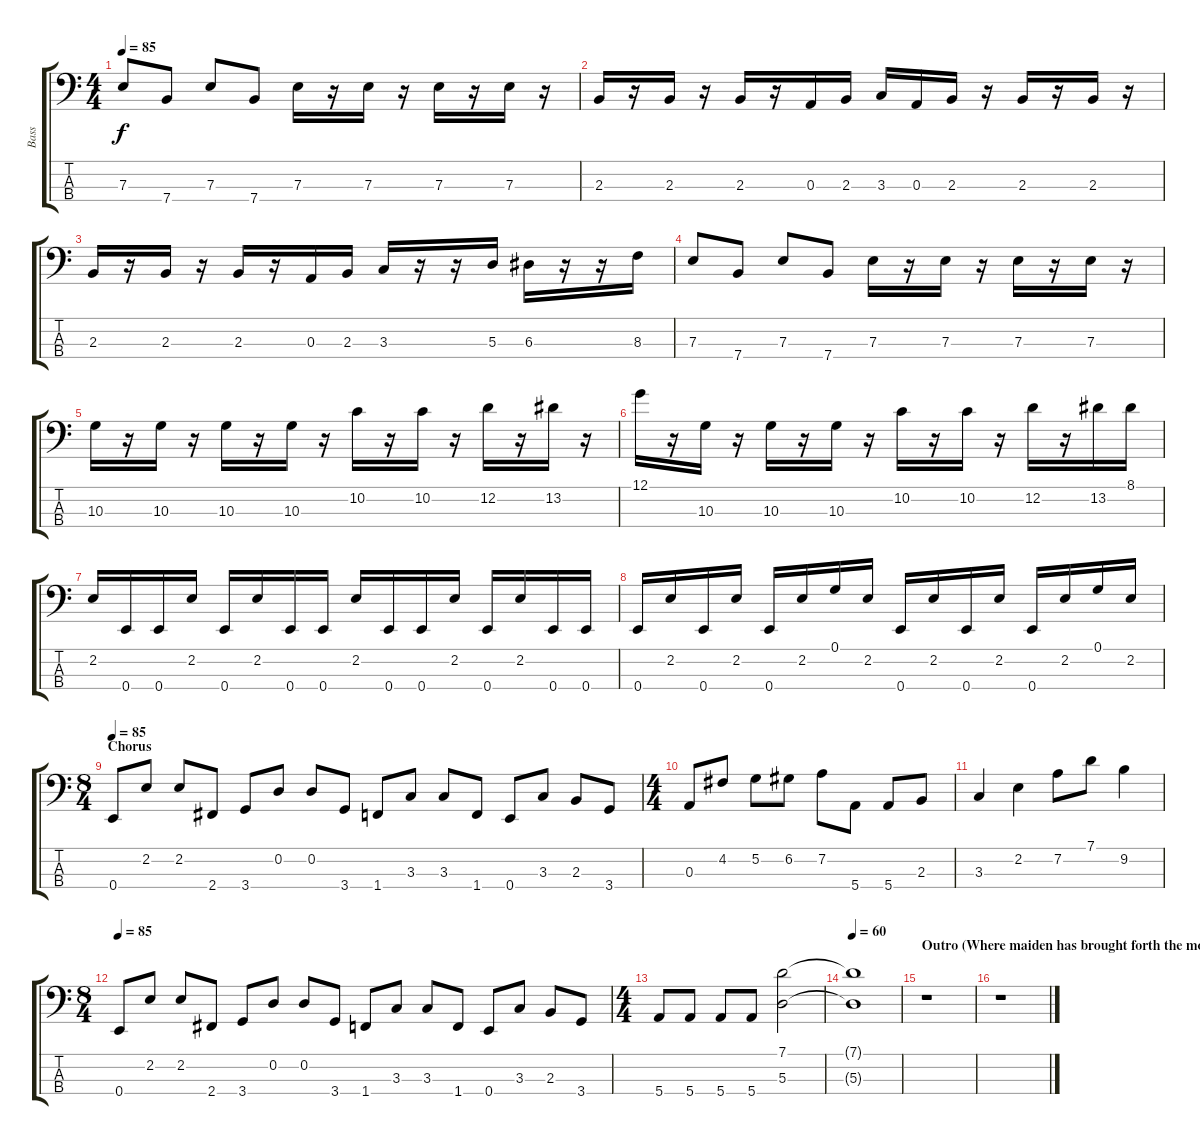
\track ("Bass" "Bass") {instrument electricbassfinger}
\staff {score tabs}
\tuning (G2 D2 A1 E1) {hide}
\ts (4 4)
\tempo 85
\clef f4
\ks c
7.3.8{dy f} 7.4.8 7.3.8 7.4.8 7.3.16 r.16 7.3.16 r.16 7.3.16 r.16 7.3.16 r.16 |
2.3.16 r.16 2.3.16 r.16 2.3.16 r.16 0.3.16 2.3.16 3.3.16 0.3.16 2.3.16 r.16 2.3.16 r.16 2.3.16 r.16 |
2.3.16 r.16 2.3.16 r.16 2.3.16 r.16 0.3.16 2.3.16 3.3.16 r.16 r.16 5.3.16 6.3.16 r.16 r.16 8.3.16 |
7.3.8 7.4.8 7.3.8 7.4.8 7.3.16 r.16 7.3.16 r.16 7.3.16 r.16 7.3.16 r.16 |
10.3.16 r.16 10.3.16 r.16 10.3.16 r.16 10.3.16 r.16 10.2.16 r.16 10.2.16 r.16 12.2.16 r.16 13.2.16 r.16 |
12.1.16 r.16 10.3.16 r.16 10.3.16 r.16 10.3.16 r.16 10.2.16 r.16 10.2.16 r.16 12.2.16 r.16 13.2.16 8.1.16 |
2.2.16 0.4.16 0.4.16 2.2.16 0.4.16 2.2.16 0.4.16 0.4.16 2.2.16 0.4.16 0.4.16 2.2.16 0.4.16 2.2.16 0.4.16 0.4.16 |
0.4.16 2.2.16 0.4.16 2.2.16 0.4.16 2.2.16 0.1.16 2.2.16 0.4.16 2.2.16 0.4.16 2.2.16 0.4.16 2.2.16 0.1.16 2.2.16 |
\ts (8 4)
\section ("" "Chorus")
\tempo 85
0.4.8 2.2.8 2.2.8 2.4.8 3.4.8 0.2.8 0.2.8 3.4.8 1.4.8 3.3.8 3.3.8 1.4.8 0.4.8 3.3.8 2.3.8 3.4.8 |
\ts (4 4)
0.3.8 4.2.8 5.2.8 6.2.8 7.2.8 5.4.8 5.4.8 2.3.8 |
3.3.4 2.2.4 7.2.8 7.1.8 9.2.4 |
\ts (8 4)
\tempo 85
0.4.8 2.2.8 2.2.8 2.4.8 3.4.8 0.2.8 0.2.8 3.4.8 1.4.8 3.3.8 3.3.8 1.4.8 0.4.8 3.3.8 2.3.8 3.4.8 |
\ts (4 4)
5.4.8 5.4.8 5.4.8 5.4.8 (7.1 5.3).2{volume 16} |
\tempo 60
(7.1{t} 5.3{t}).1 |
\section ("" "Outro (Where maiden has brought forth the moral fruit of heaven and laid it on her bedside) ")
r.1 |
r.1
